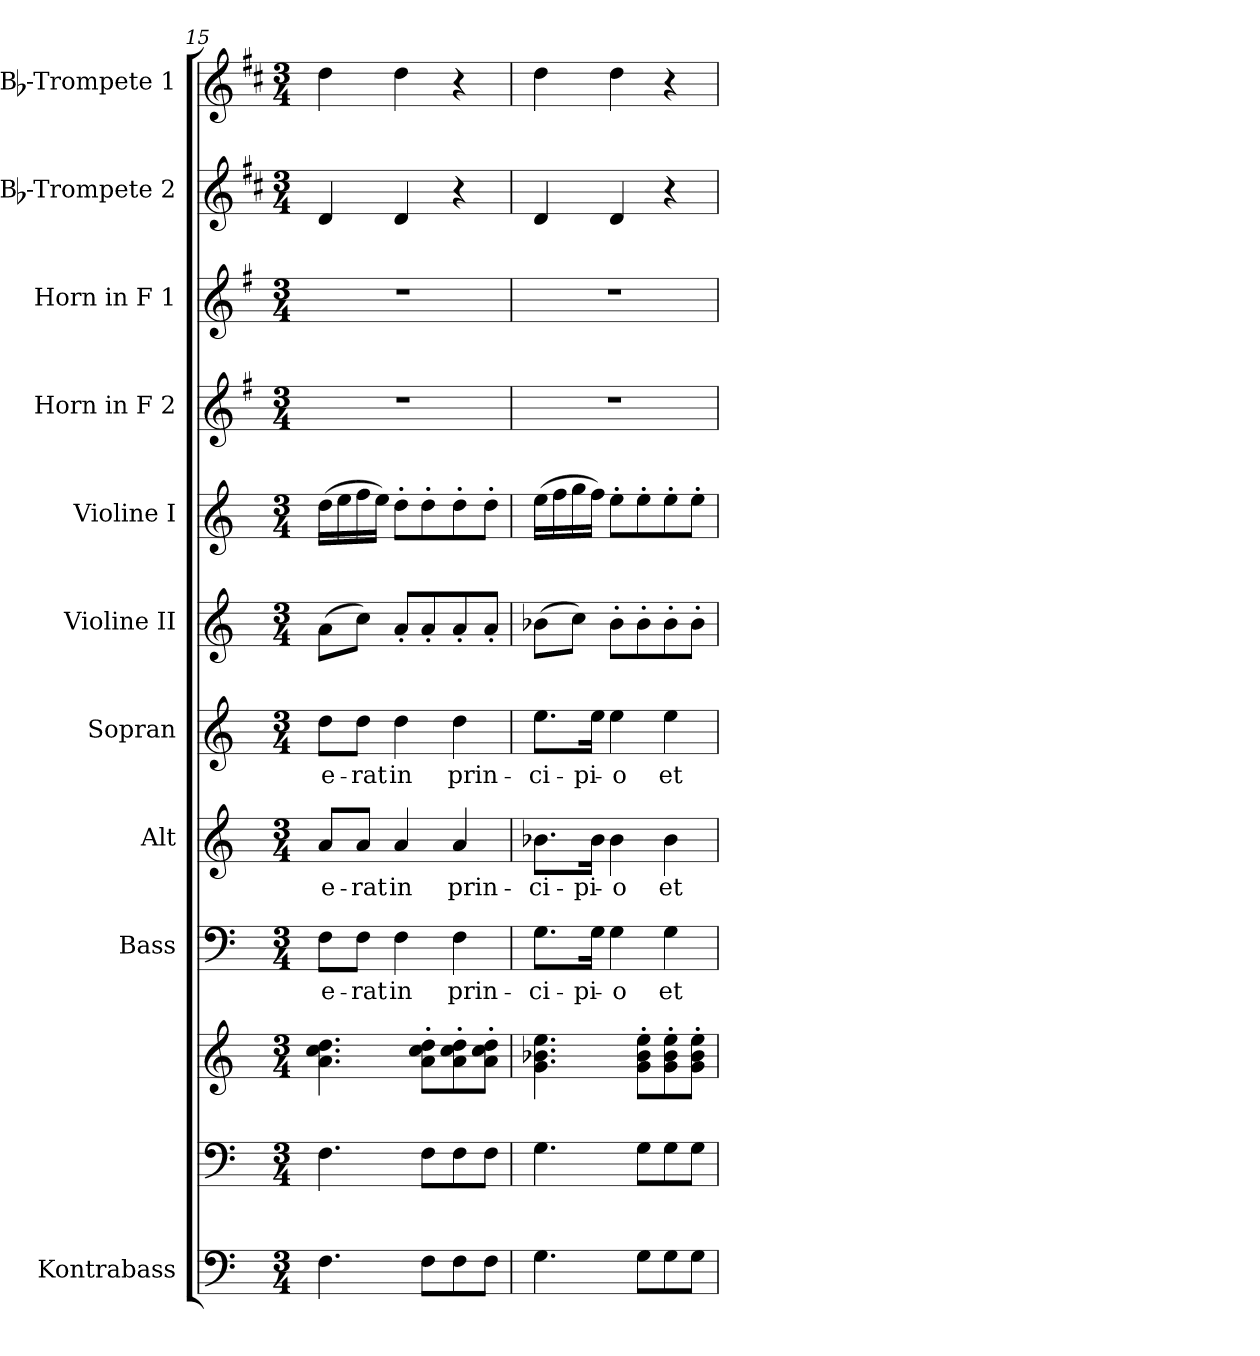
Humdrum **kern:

**kern	**kern	**kern	**kern	**text	**kern	**text	**kern	**text	**kern	**kern	**kern	**kern	**kern	**kern
*part11	*part10	*part10	*part9	*part9	*part8	*part8	*part7	*part7	*part6	*part5	*part4	*part3	*part2	*part1
*staff12	*staff11	*staff10	*staff9	*staff9	*staff8	*staff8	*staff7	*staff7	*staff6	*staff5	*staff4	*staff3	*staff2	*staff1
*I"Kontrabass	*	*	*I"Bass	*	*I"Alt	*	*I"Sopran	*	*I"Violine II	*I"Violine I	*I"Horn in F 2	*I"Horn in F 1	*I"Bb-Trompete 2	*I"Bb-Trompete 1
*I'Kb.	*	*	*I'B.	*	*I'A.	*	*I'S.	*	*I'Vl. II	*I'Vl. I	*	*	*I'Bb Trp. 2	*I'Bb Trp. 1
*clefF4	*clefF4	*clefG2	*clefF4	*	*clefG2	*	*clefG2	*	*clefG2	*clefG2	*clefG2	*clefG2	*clefG2	*clefG2
*ITrd7c12	*	*	*	*	*	*	*	*	*	*	*ITrd4c7	*ITrd4c7	*ITrd1c2	*ITrd1c2
*k[]	*k[]	*k[]	*k[]	*	*k[]	*	*k[]	*	*k[]	*k[]	*k[]	*k[]	*k[]	*k[]
*C:	*C:	*C:	*C:	*	*C:	*	*C:	*	*C:	*C:	*C:	*C:	*C:	*C:
*M3/4	*M3/4	*M3/4	*M3/4	*	*M3/4	*	*M3/4	*	*M3/4	*M3/4	*M3/4	*M3/4	*M3/4	*M3/4
=15	=15	=15	=15	=15	=15	=15	=15	=15	=15	=15	=15	=15	=15	=15
!	!	!	!	!LO:LY:b	!	!LO:LY:b	!	!LO:LY:b	!	!	!	!	!	!
4.FF\	4.F\	4.a\ 4.cc\ 4.dd\	8F\L	e-	8a/L	e-	8dd\L	e-	(>8a\L	(>16dd\LL	2.r	2.r	4c/	4cc\
.	.	.	.	.	.	.	.	.	.	16ee\	.	.	.	.
!	!	!	!	!LO:LY:b	!	!LO:LY:b	!	!LO:LY:b	!	!	!	!	!	!
.	.	.	8F\J	-rat	8a/J	-rat	8dd\J	-rat	8cc\J)	16ff\	.	.	.	.
.	.	.	.	.	.	.	.	.	.	16ee\JJ)	.	.	.	.
!	!	!	!	!LO:LY:b	!	!LO:LY:b	!	!LO:LY:b	!	!	!	!	!	!
.	.	.	4F\	in	4a/	in	4dd\	in	8a'</L	8dd'>\L	.	.	4c/	4cc\
8FF\L	8F\L	8a\'> 8cc\'> 8dd\'>L	.	.	.	.	.	.	8a'</	8dd'>\	.	.	.	.
!	!	!	!	!LO:LY:b	!	!LO:LY:b	!	!LO:LY:b	!	!	!	!	!	!
8FF\	8F\	8a\'> 8cc\'> 8dd\'>	4F\	prin-	4a/	prin-	4dd\	prin-	8a'</	8dd'>\	.	.	4r	4r
8FF\J	8F\J	8a\'> 8cc\'> 8dd\'>J	.	.	.	.	.	.	8a'</J	8dd'>\J	.	.	.	.
=16	=16	=16	=16	=16	=16	=16	=16	=16	=16	=16	=16	=16	=16	=16
!	!	!	!	!LO:LY:b	!	!LO:LY:b	!	!LO:LY:b	!	!	!	!	!	!
4.GG\	4.G\	4.g\ 4.b-X\ 4.ee\	8.G\L	-ci-	8.b-X\L	-ci-	8.ee\L	-ci-	(>8b-X\L	(>16ee\LL	2.r	2.r	4c/	4cc\
.	.	.	.	.	.	.	.	.	.	16ff\	.	.	.	.
.	.	.	.	.	.	.	.	.	8cc\J)	16gg\	.	.	.	.
!	!	!	!	!LO:LY:b	!	!LO:LY:b	!	!LO:LY:b	!	!	!	!	!	!
.	.	.	16G\Jk	-pi-	16b-\Jk	-pi-	16ee\Jk	-pi-	.	16ff\JJ)	.	.	.	.
!	!	!	!	!LO:LY:b	!	!LO:LY:b	!	!LO:LY:b	!	!	!	!	!	!
.	.	.	4G\	-o	4b-\	-o	4ee\	-o	8b-'>\L	8ee'>\L	.	.	4c/	4cc\
8GG\L	8G\L	8g\'> 8b-\'> 8ee\'>L	.	.	.	.	.	.	8b-'>\	8ee'>\	.	.	.	.
!	!	!	!	!LO:LY:b	!	!LO:LY:b	!	!LO:LY:b	!	!	!	!	!	!
8GG\	8G\	8g\'> 8b-\'> 8ee\'>	4G\	et	4b-\	et	4ee\	et	8b-'>\	8ee'>\	.	.	4r	4r
8GG\J	8G\J	8g\'> 8b-\'> 8ee\'>J	.	.	.	.	.	.	8b-'>\J	8ee'>\J	.	.	.	.
=	=	=	=	=	=	=	=	=	=	=	=	=	=	=
*-	*-	*-	*-	*-	*-	*-	*-	*-	*-	*-	*-	*-	*-	*-
